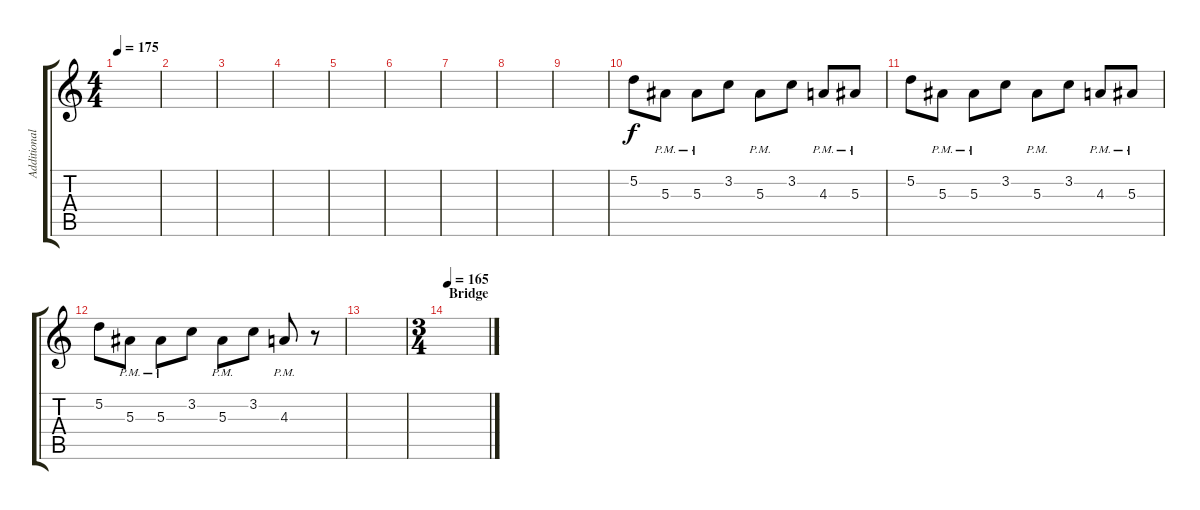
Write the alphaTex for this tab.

\track ("Additional Guitar" "Additional") {instrument distortionguitar}
\staff {score tabs}
\tuning (D4 A3 F3 C3 G2 C2) {hide}
\ts (4 4)
\tempo 175
\clef g2
\ks c
|
|
|
|
|
|
|
|
|
5.2.8 5.3{pm}.8 5.3{pm}.8 3.2.8 5.3{pm}.8 3.2.8 4.3{pm}.8 5.3{pm}.8 |
5.2.8 5.3{pm}.8 5.3{pm}.8 3.2.8 5.3{pm}.8 3.2.8 4.3{pm}.8 5.3{pm}.8 |
5.2.8 5.3{pm}.8 5.3{pm}.8 3.2.8 5.3{pm}.8 3.2.8 4.3{pm}.8 r.8 |
|
\ts (3 4)
\section ("" "Bridge")
\tempo 165
